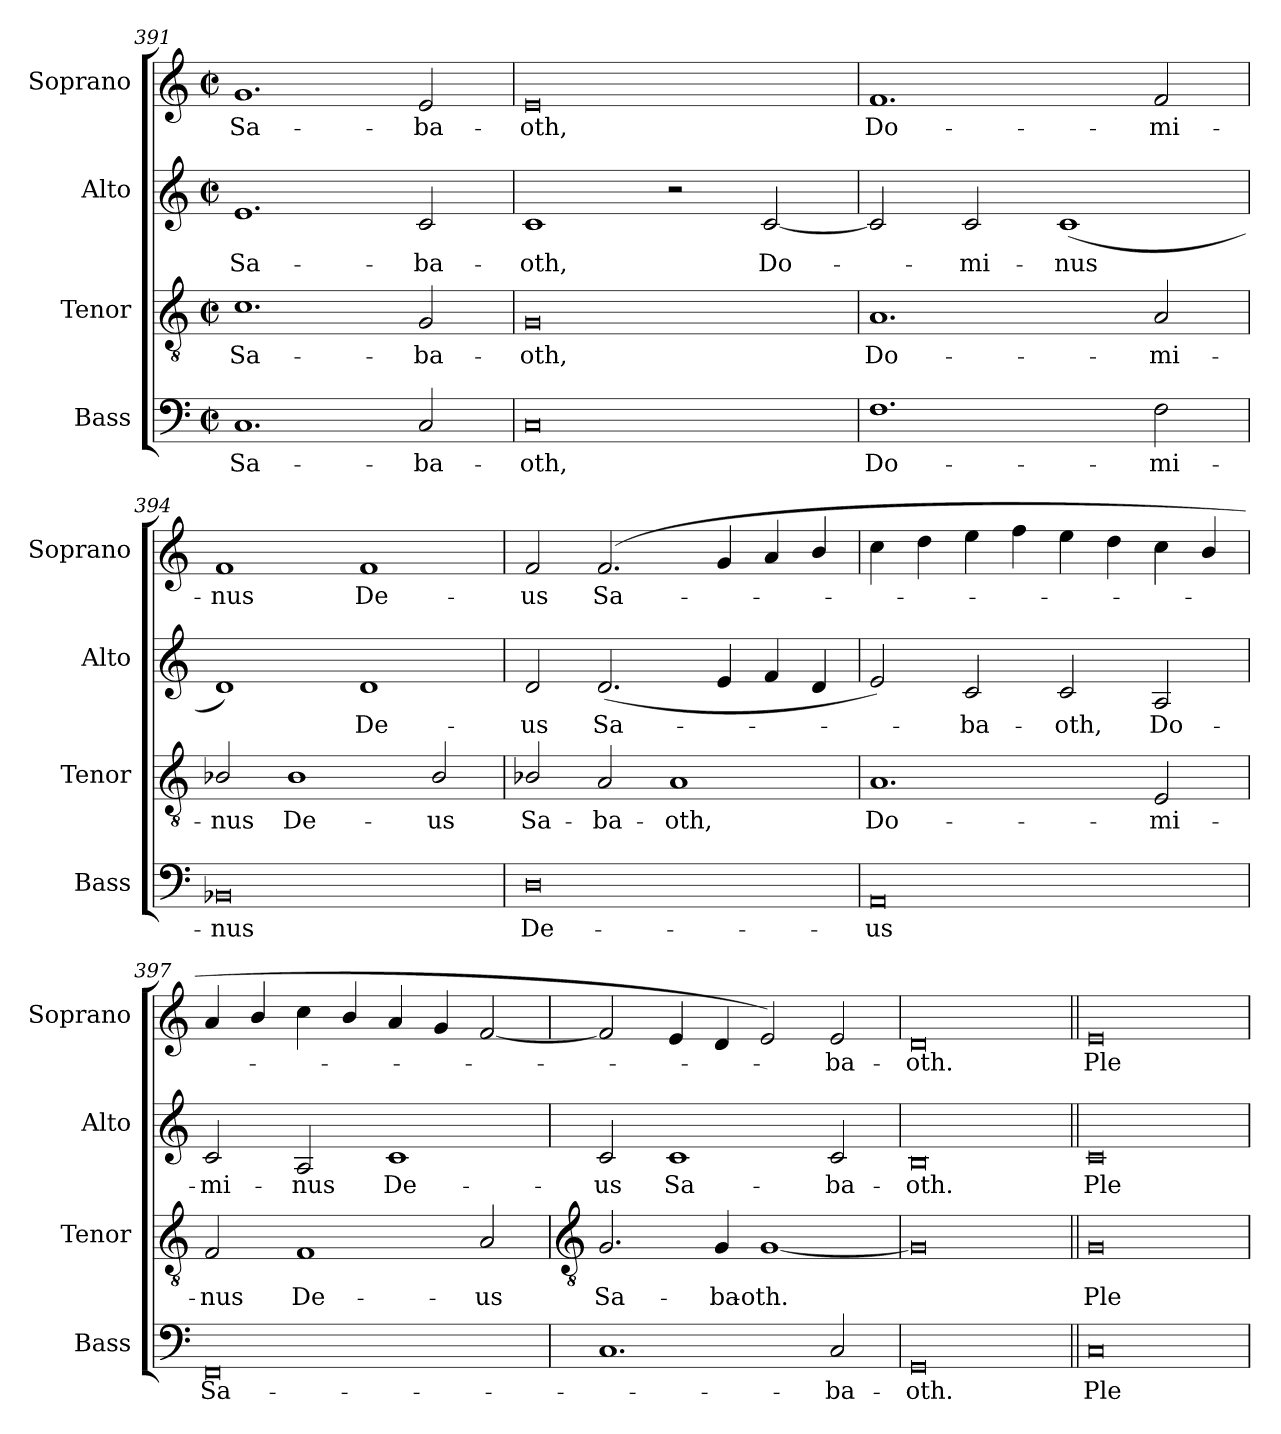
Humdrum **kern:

**kern	**text	**kern	**text	**kern	**text	**kern	**text
*part4	*part4	*part3	*part3	*part2	*part2	*part1	*part1
*staff4	*staff4	*staff3	*staff3	*staff2	*staff2	*staff1	*staff1
*I"Bass	*	*I"Tenor	*	*I"Alto	*	*I"Soprano	*
*I'Bass	*	*I'Tenor	*	*I'Alto	*	*I'Soprano	*
*clefF4	*	*clefGv2	*	*clefG2	*	*clefG2	*
*k[]	*	*k[]	*	*k[]	*	*k[]	*
*C:	*	*C:	*	*C:	*	*C:	*
*M4/2	*	*M4/2	*	*M4/2	*	*M4/2	*
*met(c|)	*	*met(c|)	*	*met(c|)	*	*met(c|)	*
=391	=391	=391	=391	=391	=391	=391	=391
!	!LO:LY:b	!	!LO:LY:b	!	!LO:LY:b	!	!LO:LY:b
1.C	Sa-	1.c	Sa-	1.e	Sa-	1.g	Sa-
!	!LO:LY:b	!	!LO:LY:b	!	!LO:LY:b	!	!LO:LY:b
2C	-ba-	2G	-ba-	2c	-ba-	2e	-ba-
=392	=392	=392	=392	=392	=392	=392	=392
!	!LO:LY:b	!	!LO:LY:b	!	!LO:LY:b	!	!LO:LY:b
0C	-oth,	0G	-oth,	1c	-oth,	0e	-oth,
.	.	.	.	2r	.	.	.
!	!	!	!	!	!LO:LY:b	!	!
.	.	.	.	[2c	Do-	.	.
=393	=393	=393	=393	=393	=393	=393	=393
!	!LO:LY:b	!	!LO:LY:b	!	!	!	!LO:LY:b
1.F	Do-	1.A	Do-	2c]	.	1.f	Do-
!	!	!	!	!	!LO:LY:b	!	!
.	.	.	.	2c	mi-	.	.
!	!	!	!	!	!LO:LY:b	!	!
.	.	.	.	(<1c	-nus	.	.
!	!LO:LY:b	!	!LO:LY:b	!	!	!	!LO:LY:b
2F	-mi-	2A	-mi-	.	.	2f	-mi-
=394	=394	=394	=394	=394	=394	=394	=394
!	!LO:LY:b	!	!LO:LY:b	!	!	!	!LO:LY:b
0BB-X	-nus	2B-X/	-nus	1d)	.	1f	-nus
!	!	!	!LO:LY:b	!	!	!	!
.	.	1B-	De-	.	.	.	.
!	!	!	!	!	!LO:LY:b	!	!LO:LY:b
.	.	.	.	1d	De-	1f	De-
!	!	!	!LO:LY:b	!	!	!	!
.	.	2B-/	-us	.	.	.	.
=395	=395	=395	=395	=395	=395	=395	=395
!	!LO:LY:b	!	!LO:LY:b	!	!LO:LY:b	!	!LO:LY:b
0D	De-	2B-/	Sa-	2d	-us	2f	-us
!	!	!	!LO:LY:b	!	!LO:LY:b	!	!LO:LY:b
.	.	2A	-ba-	(<2.d	Sa-	(<2.f	Sa-
!	!	!	!LO:LY:b	!	!	!	!
.	.	1A	-oth,	.	.	.	.
.	.	.	.	4e	.	4g	.
.	.	.	.	4f	.	4a	.
.	.	.	.	4d	.	4b/	.
=396	=396	=396	=396	=396	=396	=396	=396
!	!LO:LY:b	!	!LO:LY:b	!	!	!	!
0AA	-us	1.A	Do-	2e)	.	4cc	.
.	.	.	.	.	.	4dd	.
!	!	!	!	!	!LO:LY:b	!	!
.	.	.	.	2c	ba-	4ee	.
.	.	.	.	.	.	4ff	.
!	!	!	!	!	!LO:LY:b	!	!
.	.	.	.	2c	-oth,	4ee	.
.	.	.	.	.	.	4dd	.
!	!	!	!LO:LY:b	!	!LO:LY:b	!	!
.	.	2E	-mi-	2A	Do-	4cc	.
.	.	.	.	.	.	4b/	.
=397	=397	=397	=397	=397	=397	=397	=397
!	!LO:LY:b	!	!LO:LY:b	!	!LO:LY:b	!	!
0FF	Sa-	2F	-nus	2c	-mi-	4a	.
.	.	.	.	.	.	4b/	.
!	!	!	!LO:LY:b	!	!LO:LY:b	!	!
.	.	1F	De-	2A	-nus	4cc	.
.	.	.	.	.	.	4b/	.
!	!	!	!	!	!LO:LY:b	!	!
.	.	.	.	1c	De-	4a	.
.	.	.	.	.	.	4g	.
!	!	!	!LO:LY:b	!	!	!	!
.	.	2A	-us	.	.	[2f	.
!!LO:LB:g=z
=398	=398	=398	=398	=398	=398	=398	=398
*	*	*clefGv2	*	*	*	*	*
!	!	!	!LO:LY:b	!	!LO:LY:b	!	!
1.C	.	2.G	Sa-	2c	-us	2f]	.
!	!	!	!	!	!LO:LY:b	!	!
.	.	.	.	1c	Sa-	4e	.
!	!	!	!LO:LY:b	!	!	!	!
.	.	4G	-ba-	.	.	4d	.
!	!	!	!LO:LY:b	!	!	!	!
.	.	[1G	-oth.	.	.	2e)	.
!	!LO:LY:b	!	!	!	!LO:LY:b	!	!LO:LY:b
2C	ba-	.	.	2c	-ba-	2e	ba-
=399	=399	=399	=399	=399	=399	=399	=399
!	!LO:LY:b	!	!	!	!LO:LY:b	!	!LO:LY:b
0GG	-oth.	0G]	.	0B	-oth.	0d	-oth.
=400||	=400||	=400||	=400||	=400||	=400||	=400||	=400||
!	!LO:LY:b	!	!LO:LY:b	!	!LO:LY:b	!	!LO:LY:b
0C	Ple-	0G	Ple-	0c	Ple-	0e	Ple-
=	=	=	=	=	=	=	=
*-	*-	*-	*-	*-	*-	*-	*-
